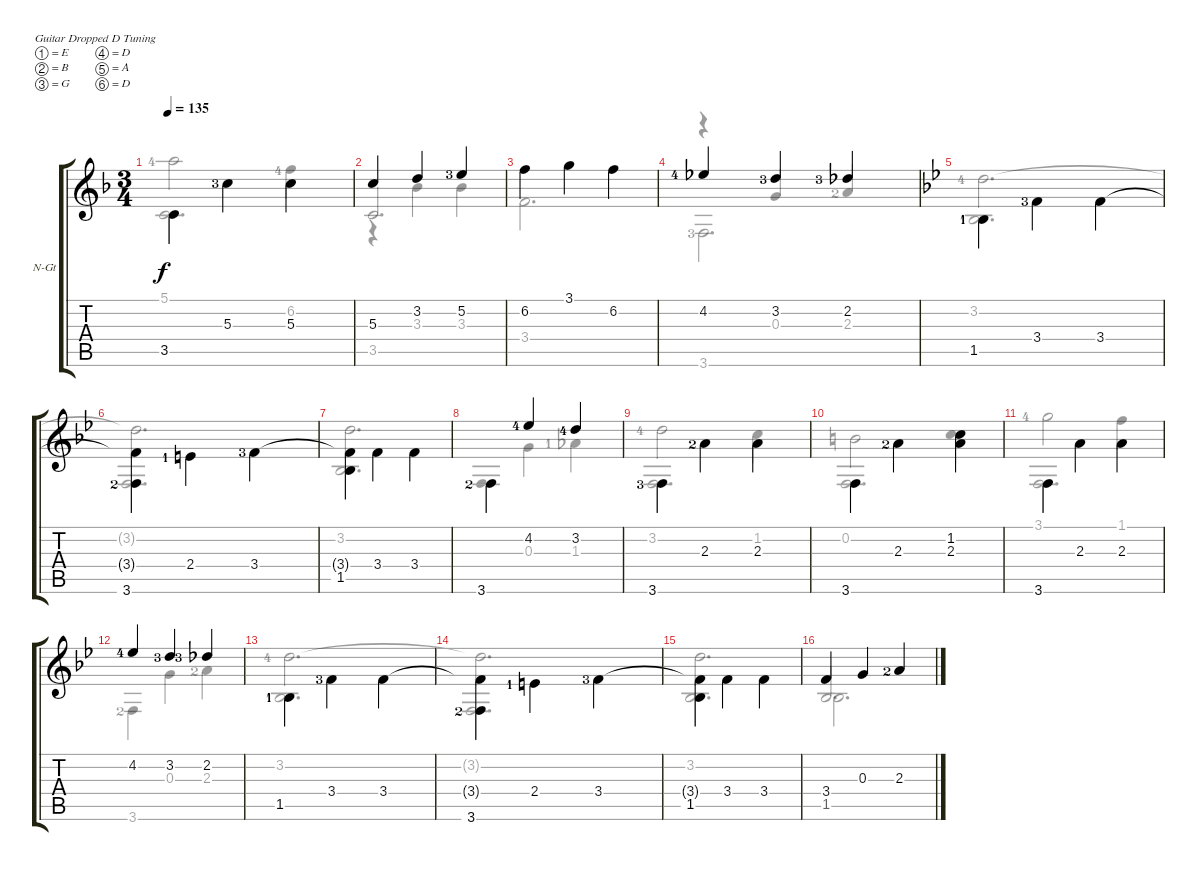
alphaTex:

\bracketExtendMode groupsimilarinstruments
\firstSystemTrackNameOrientation horizontal
\otherSystemsTrackNameOrientation horizontal
\track ("Guitar" "N-Gt") {instrument acousticguitarnylon}
\staff {score tabs}
\tuning (E4 B3 G3 D3 A2 D2)
\voice
\ts (3 4)
\tempo 135
\clef g2
\ks f
3.5.4{dy f beam invert} 5.3{lf 4}.4{beam invert} 5.3.4{beam invert} |
5.3.4 3.2.4 5.2{lf 4}.4 |
6.2.4 3.1.4{beam invert} 6.2.4{beam invert} |
4.2{lf 5}.4 3.2{lf 4}.4 2.2{lf 4}.4 |
\ks bb
1.5{lf 2}.4{beam invert} 3.4{lf 4}.4{beam invert} 3.4.4{beam invert} |
(3.4{t} 3.6{lf 3}).4{beam invert} 2.4{lf 2}.4{beam invert} 3.4{lf 4}.4{beam invert} |
(3.4{t} 1.5).4{beam invert} 3.4.4{beam invert} 3.4.4{beam invert} |
3.6{lf 3}.4{beam invert} 4.2{lf 5}.4 3.2{lf 5}.4 |
3.6{lf 4}.4{beam invert} 2.3{lf 3}.4{beam invert} 2.3.4{beam invert} |
3.6.4{beam invert} 2.3{lf 3}.4{beam invert} (1.2 2.3).4{beam invert} |
3.6.4{beam invert} 2.3.4{beam invert} 2.3.4{beam invert} |
4.2{lf 5}.4 3.2{lf 4}.4 2.2{lf 4}.4 |
1.5{lf 2}.4{beam invert} 3.4{lf 4}.4{beam invert} 3.4.4{beam invert} |
(3.4{t} 3.6{lf 3}).4{beam invert} 2.4{lf 2}.4{beam invert} 3.4{lf 4}.4{beam invert} |
(3.4{t} 1.5).4{beam invert} 3.4.4{beam invert} 3.4.4{beam invert} |
3.4.4 0.3.4 2.3{lf 3}.4
\voice
\clef g2
\ottava regular
\simile none
\ks f
5.1{lf 5}.2{dy f} 6.2{lf 5}.4 |
3.5.2{d beam invert} |
3.4.2{d} |
r.4 0.3.4{beam invert} 2.3{lf 3}.4{beam invert} |
\ks bb
3.2{lf 5}.2{d} |
3.2{t}.2{d} |
3.2.2{d} |
3.6.4 0.3.4 1.3{lf 2}.4 |
3.2{lf 5}.2 1.2.4 |
0.2.2 1.2.4 |
3.1{lf 5}.2 1.1.4 |
3.6{lf 3}.4 0.3.4 2.3{lf 3}.4 |
3.2{lf 5}.2{d} |
3.2{t}.2{d} |
3.2.2{d} |
1.5.2{d beam invert}
\voice
\clef g2
\ottava regular
\simile none
\ks f
3.5.2{d dy f} |
r.4 3.3.4 3.3.4 |
|
3.6{lf 4}.2{d} |
\ks bb
1.5.2{d} |
3.6.2{d} |
1.5.2{d} |
|
3.6.2{d} |
3.6.2{d} |
3.6.2{d} |
|
1.5.2{d} |
3.6.2{d} |
1.5.2{d} |
1.5.2{d}
